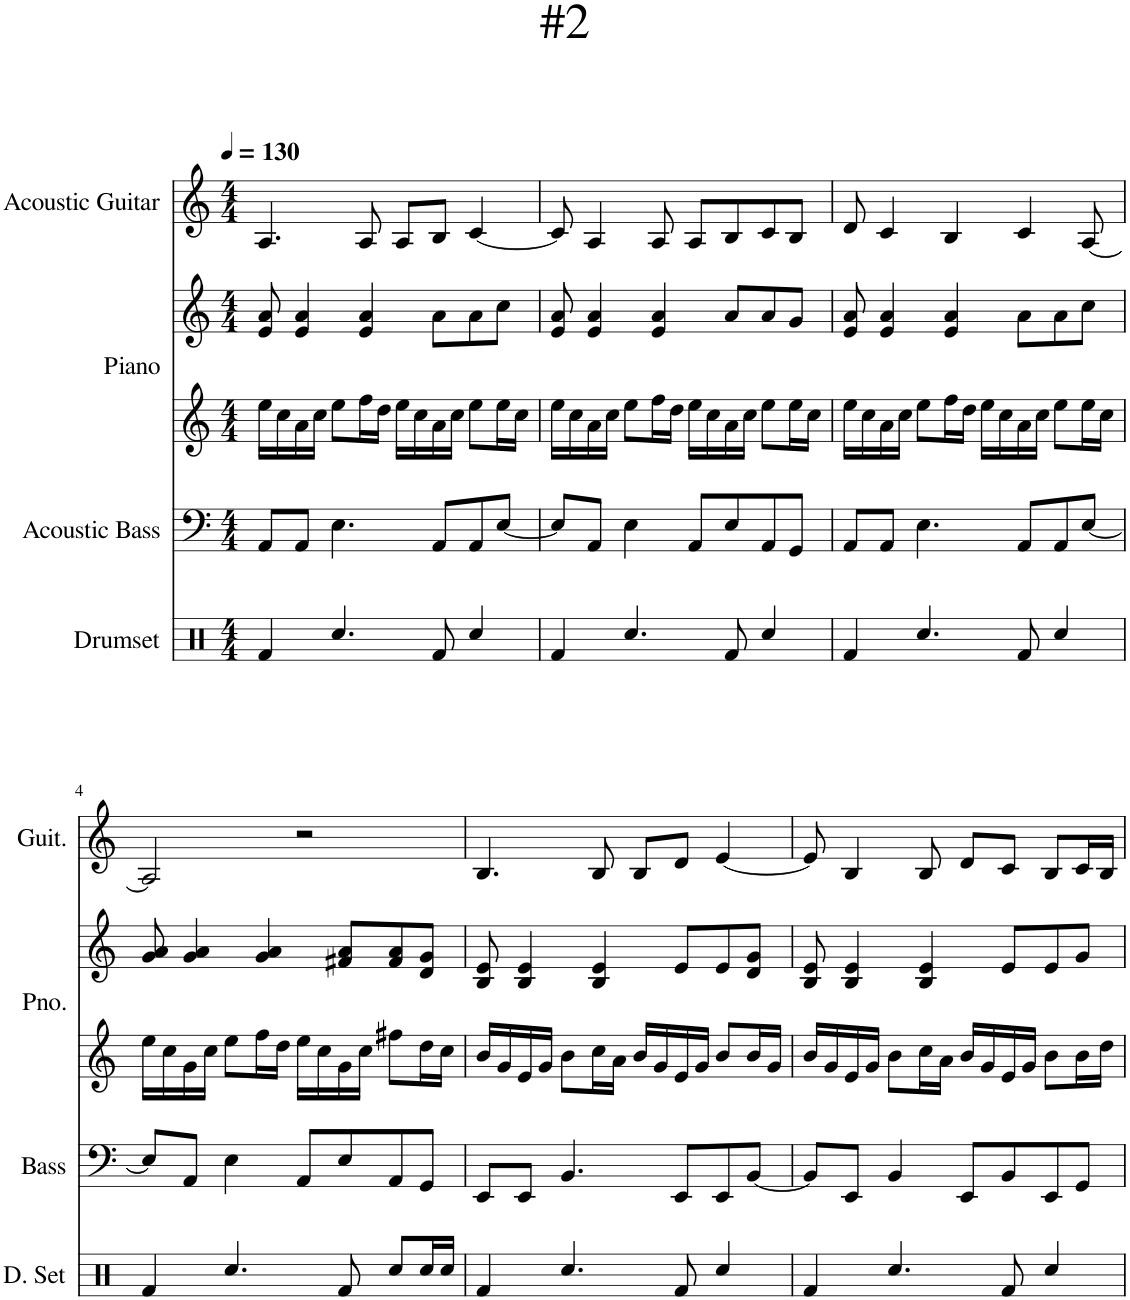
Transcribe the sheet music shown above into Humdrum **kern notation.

**kern	**kern	**kern	**kern	**kern
*part4	*part3	*part2	*part2	*part1
*staff5	*staff4	*staff3	*staff2	*staff1
*I"Drumset	*I"Acoustic Bass	*I"Piano	*	*I"Acoustic Guitar
*I'D. Set	*I'Bass	*I'Pno.	*	*I'Guit.
*clefX	*clefF4	*clefG2	*clefG2	*clefG2
*	*Trd7c12	*	*	*
*k[]	*k[]	*k[]	*k[]	*k[]
*M4/4	*M4/4	*M4/4	*M4/4	*M4/4
*MM130	*MM130	*MM130	*MM130	*MM130
=1	=1	=1	=1	=1
4Rf/	8AA/L	16ee\LL	8e/ 8a/	4.A/
.	.	16cc\	.	.
.	8AA/J	16a\	4e/ 4a/	.
.	.	16cc\JJ	.	.
4.Rcc/	4.E\	8ee\L	.	.
.	.	16ff\L	4e/ 4a/	8A/
.	.	16dd\JJ	.	.
.	.	16ee\LL	.	8A/L
.	.	16cc\	.	.
8Rf/	8AA/L	16a\	8a\L	8B/J
.	.	16cc\JJ	.	.
4Rcc/	8AA/	8ee\L	8a\	[4c/
.	[8E/J	16ee\L	8cc\J	.
.	.	16cc\JJ	.	.
=2	=2	=2	=2	=2
4Rf/	8E/L]	16ee\LL	8e/ 8a/	8c/]
.	.	16cc\	.	.
.	8AA/J	16a\	4e/ 4a/	4A/
.	.	16cc\JJ	.	.
4.Rcc/	4E\	8ee\L	.	.
.	.	16ff\L	4e/ 4a/	8A/
.	.	16dd\JJ	.	.
.	8AA/L	16ee\LL	.	8A/L
.	.	16cc\	.	.
8Rf/	8E/	16a\	8a/L	8B/
.	.	16cc\JJ	.	.
4Rcc/	8AA/	8ee\L	8a/	8c/
.	8GG/J	16ee\L	8g/J	8B/J
.	.	16cc\JJ	.	.
=3	=3	=3	=3	=3
4Rf/	8AA/L	16ee\LL	8e/ 8a/	8d/
.	.	16cc\	.	.
.	8AA/J	16a\	4e/ 4a/	4c/
.	.	16cc\JJ	.	.
4.Rcc/	4.E\	8ee\L	.	.
.	.	16ff\L	4e/ 4a/	4B/
.	.	16dd\JJ	.	.
.	.	16ee\LL	.	.
.	.	16cc\	.	.
8Rf/	8AA/L	16a\	8a\L	4c/
.	.	16cc\JJ	.	.
4Rcc/	8AA/	8ee\L	8a\	.
.	[8E/J	16ee\L	8cc\J	[8A/
.	.	16cc\JJ	.	.
!!LO:LB:g=z
=4	=4	=4	=4	=4
4Rf/	8E/L]	16ee\LL	8g/ 8a/	2A/]
.	.	16cc\	.	.
.	8AA/J	16g\	4g/ 4a/	.
.	.	16cc\JJ	.	.
4.Rcc/	4E\	8ee\L	.	.
.	.	16ff\L	4g/ 4a/	.
.	.	16dd\JJ	.	.
.	8AA/L	16ee\LL	.	2r
.	.	16cc\	.	.
8Rf/	8E/	16g\	8f#X/ 8a/L	.
.	.	16cc\JJ	.	.
8Rcc/L	8AA/	8ff#X\L	8f#/ 8a/	.
16Rcc/L	8GG/J	16dd\L	8d/ 8g/J	.
16Rcc/JJ	.	16cc\JJ	.	.
=5	=5	=5	=5	=5
4Rf/	8EE/L	16b/LL	8B/ 8e/	4.B/
.	.	16g/	.	.
.	8EE/J	16e/	4B/ 4e/	.
.	.	16g/JJ	.	.
4.Rcc/	4.BB/	8b\L	.	.
.	.	16cc\L	4B/ 4e/	8B/
.	.	16a\JJ	.	.
.	.	16b/LL	.	8B/L
.	.	16g/	.	.
8Rf/	8EE/L	16e/	8e/L	8d/J
.	.	16g/JJ	.	.
4Rcc/	8EE/	8b/L	8e/	[4e/
.	[8BB/J	16b/L	8d/ 8g/J	.
.	.	16g/JJ	.	.
=6	=6	=6	=6	=6
4Rf/	8BB/L]	16b/LL	8B/ 8e/	8e/]
.	.	16g/	.	.
.	8EE/J	16e/	4B/ 4e/	4B/
.	.	16g/JJ	.	.
4.Rcc/	4BB/	8b\L	.	.
.	.	16cc\L	4B/ 4e/	8B/
.	.	16a\JJ	.	.
.	8EE/L	16b/LL	.	8d/L
.	.	16g/	.	.
8Rf/	8BB/	16e/	8e/L	8c/J
.	.	16g/JJ	.	.
4Rcc/	8EE/	8b\L	8e/	8B/L
.	8GG/J	16b\L	8g/J	16c/L
.	.	16dd\JJ	.	16B/JJ
=	=	=	=	=
*-	*-	*-	*-	*-
